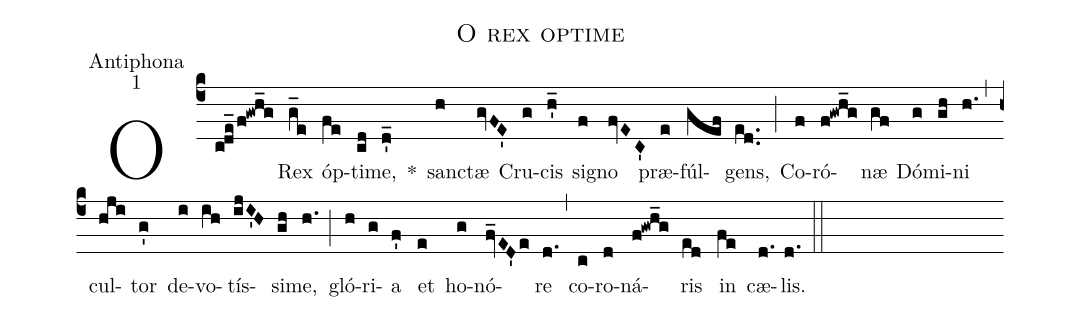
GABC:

name:O rex optime;
office-part:Antiphona;
mode:1;
%%
(c4)O(cde_1_1_1/f!gwh_g) Rex(g_e) óp(fe)ti(cd)me,(d'_) *() sanc(h)tæ(gvFE') Cru(g)cis(h'_) si(f)gno(fvEC') præ(e)fúl(gef)gens,(ed..) (;) Co(f)ró(f!gwh_g)næ(gf) Dó(g)mi(gh)ni(h.) (,) cul(hji)tor(g') de(i)vo(ih)tís(ijI'H)si(gh)me,(h.) (;) gló(h)ri(g)a(f') et(e) ho(g)nó(fv_ED'e)re(d.) (,) co(c)ro(d)ná(f!gwh_g)ris(ed) in(fe) cæ(d.)lis.(d.) (::)
